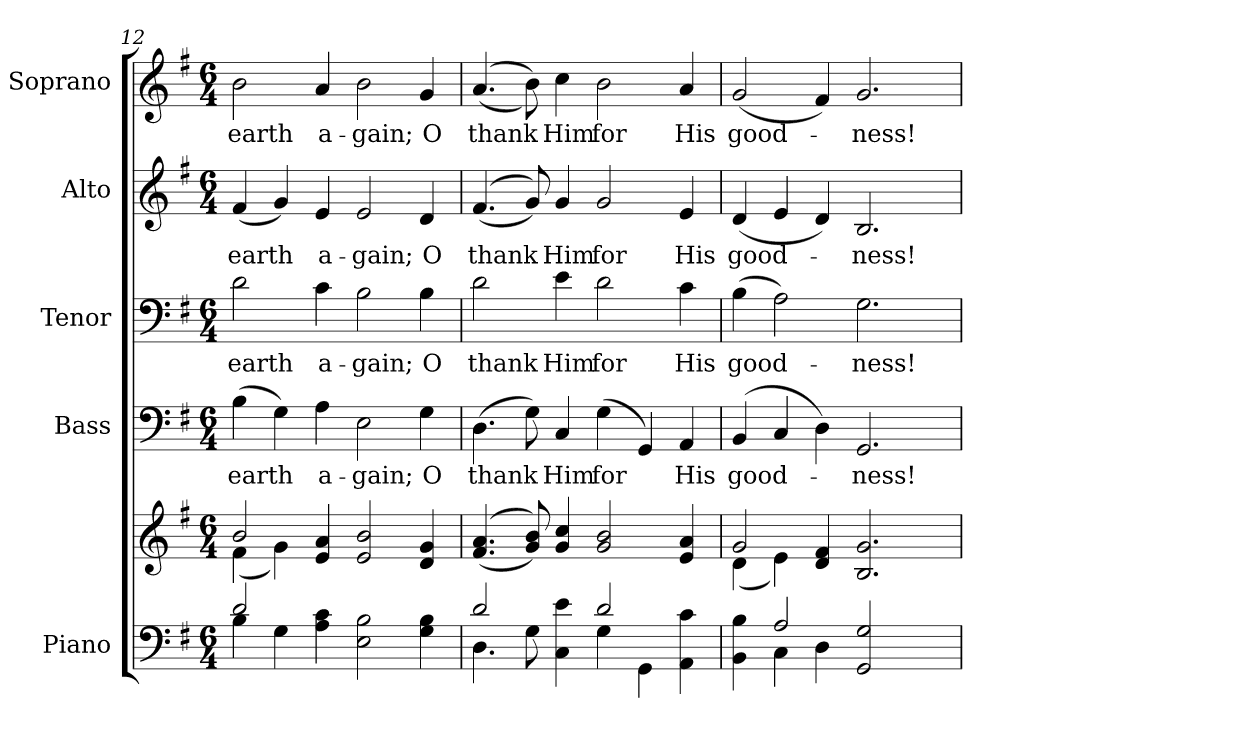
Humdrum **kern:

**kern	**kern	**kern	**text	**kern	**text	**kern	**text	**kern	**text
*part5	*part5	*part4	*part4	*part3	*part3	*part2	*part2	*part1	*part1
*staff6	*staff5	*staff4	*staff4	*staff3	*staff3	*staff2	*staff2	*staff1	*staff1
*I"Piano	*	*I"Bass	*	*I"Tenor	*	*I"Alto	*	*I"Soprano	*
*I'Pno.	*	*I'B.	*	*I'T.	*	*I'A.	*	*I'S.	*
*clefF4	*clefG2	*clefF4	*	*clefF4	*	*clefG2	*	*clefG2	*
*k[f#]	*k[f#]	*k[f#]	*	*k[f#]	*	*k[f#]	*	*k[f#]	*
*G:	*G:	*G:	*	*G:	*	*G:	*	*G:	*
*M6/4	*M6/4	*M6/4	*	*M6/4	*	*M6/4	*	*M6/4	*
=12	=12	=12	=12	=12	=12	=12	=12	=12	=12
*^	*^	*	*	*	*	*	*	*	*
!	!	!	!	!	!LO:LY:b:color=#000000	!	!	!	!	!	!
!	!	!	!	!	!	!	!LO:LY:b:color=#000000	!	!	!	!
!	!	!	!	!	!	!	!	!	!LO:LY:b:color=#000000	!	!
!	!	!	!	!	!	!	!	!	!	!	!LO:LY:b:color=#000000
2di/	4Bi\	2bi/	(4f#i\	(4Bi\	earth	2di\	earth	(4f#i/	earth	2bi\	earth
.	4Gi\	.	4gi\)	4Gi\)	.	.	.	4gi/)	.	.	.
!	!	!	!	!	!LO:LY:b:color=#000000	!	!	!	!	!	!
!	!	!	!	!	!	!	!LO:LY:b:color=#000000	!	!	!	!
!	!	!	!	!	!	!	!	!	!LO:LY:b:color=#000000	!	!
!	!	!	!	!	!	!	!	!	!	!	!LO:LY:b:color=#000000
4Ai\ 4ci	4ryy	4ei/ 4ai	4ryy	4Ai\	a-	4ci\	a-	4ei/	a-	4ai/	a-
!	!	!	!	!	!LO:LY:b:color=#000000	!	!	!	!	!	!
!	!	!	!	!	!	!	!LO:LY:b:color=#000000	!	!	!	!
!	!	!	!	!	!	!	!	!	!LO:LY:b:color=#000000	!	!
!	!	!	!	!	!	!	!	!	!	!	!LO:LY:b:color=#000000
2Ei\ 2Bi	2.ryy	2ei/ 2bi	2.ryy	2Ei\	-gain;	2Bi\	-gain;	2ei/	-gain;	2bi\	-gain;
!	!	!	!	!	!LO:LY:b:color=#000000	!	!	!	!	!	!
!	!	!	!	!	!	!	!LO:LY:b:color=#000000	!	!	!	!
!	!	!	!	!	!	!	!	!	!LO:LY:b:color=#000000	!	!
!	!	!	!	!	!	!	!	!	!	!	!LO:LY:b:color=#000000
4Gi\ 4Bi	.	4di/ 4gi	.	4Gi\	O	4Bi\	O	4di/	O	4gi/	O
*	*	*v	*v	*	*	*	*	*	*	*	*
!!LO:PB:g=z
=13	=13	=13	=13	=13	=13	=13	=13	=13	=13	=13
!	!	!	!	!LO:LY:b:color=#000000	!	!	!	!	!	!
!	!	!	!	!	!	!LO:LY:b:color=#000000	!	!	!	!
!	!	!	!	!	!	!	!	!LO:LY:b:color=#000000	!	!
!	!	!	!	!	!	!	!	!	!	!LO:LY:b:color=#000000
2di/	4.Di\	((4.f#i/ 4.ai	(4.Di\	thank	2di\	thank	((4.f#i/	thank	((4.ai/	thank
.	8Gi\	8gi/ 8bi))	8Gi\)	.	.	.	8gi/))	.	8bi\))	.
!	!	!	!	!LO:LY:b:color=#000000	!	!	!	!	!	!
!	!	!	!	!	!	!LO:LY:b:color=#000000	!	!	!	!
!	!	!	!	!	!	!	!	!LO:LY:b:color=#000000	!	!
!	!	!	!	!	!	!	!	!	!	!LO:LY:b:color=#000000
4Ci\ 4ei	4ryy	4gi/ 4cci	4Ci/	Him	4ei\	Him	4gi/	Him	4cci\	Him
!	!	!	!	!LO:LY:b:color=#000000	!	!	!	!	!	!
!	!	!	!	!	!	!LO:LY:b:color=#000000	!	!	!	!
!	!	!	!	!	!	!	!	!LO:LY:b:color=#000000	!	!
!	!	!	!	!	!	!	!	!	!	!LO:LY:b:color=#000000
2di/	4Gi\	2gi/ 2bi	(4Gi\	for	2di\	for	2gi/	for	2bi\	for
.	4GGi\	.	4GGi/)	.	.	.	.	.	.	.
!	!	!	!	!LO:LY:b:color=#000000	!	!	!	!	!	!
!	!	!	!	!	!	!LO:LY:b:color=#000000	!	!	!	!
!	!	!	!	!	!	!	!	!LO:LY:b:color=#000000	!	!
!	!	!	!	!	!	!	!	!	!	!LO:LY:b:color=#000000
4AAi\ 4ci	4ryy	4ei/ 4ai	4AAi/	His	4ci\	His	4ei/	His	4ai/	His
=14	=14	=14	=14	=14	=14	=14	=14	=14	=14	=14
*	*	*^	*	*	*	*	*	*	*	*
!	!	!	!	!	!LO:LY:b:color=#000000	!	!	!	!	!	!
!	!	!	!	!	!	!	!LO:LY:b:color=#000000	!	!	!	!
!	!	!	!	!	!	!	!	!	!LO:LY:b:color=#000000	!	!
!	!	!	!	!	!	!	!	!	!	!	!LO:LY:b:color=#000000
4BBi\ 4Bi	4ryy	2gi/	(4di\	(4BBi/	good-	(4Bi\	good-	(4di/	good-	(2gi/	good-
2Ai/	4Ci\	.	4ei\)	4Ci/	.	2Ai\)	.	4ei/	.	.	.
.	4Di\	4di/ 4f#i	4ryy	4Di\)	.	.	.	4di/)	.	4f#i/)	.
!	!	!	!	!	!LO:LY:b:color=#000000	!	!	!	!	!	!
!	!	!	!	!	!	!	!LO:LY:b:color=#000000	!	!	!	!
!	!	!	!	!	!	!	!	!	!LO:LY:b:color=#000000	!	!
!	!	!	!	!	!	!	!	!	!	!	!LO:LY:b:color=#000000
2GGi/ 2Gi	2.ryy	2.Bi/ 2.gi	2.ryy	2.GGi/	-ness!	2.Gi\	-ness!	2.Bi/	-ness!	2.gi/	-ness!
4ryy	.	.	.	.	.	.	.	.	.	.	.
*v	*v	*	*	*	*	*	*	*	*	*	*
*	*v	*v	*	*	*	*	*	*	*	*
=	=	=	=	=	=	=	=	=	=
*-	*-	*-	*-	*-	*-	*-	*-	*-	*-
